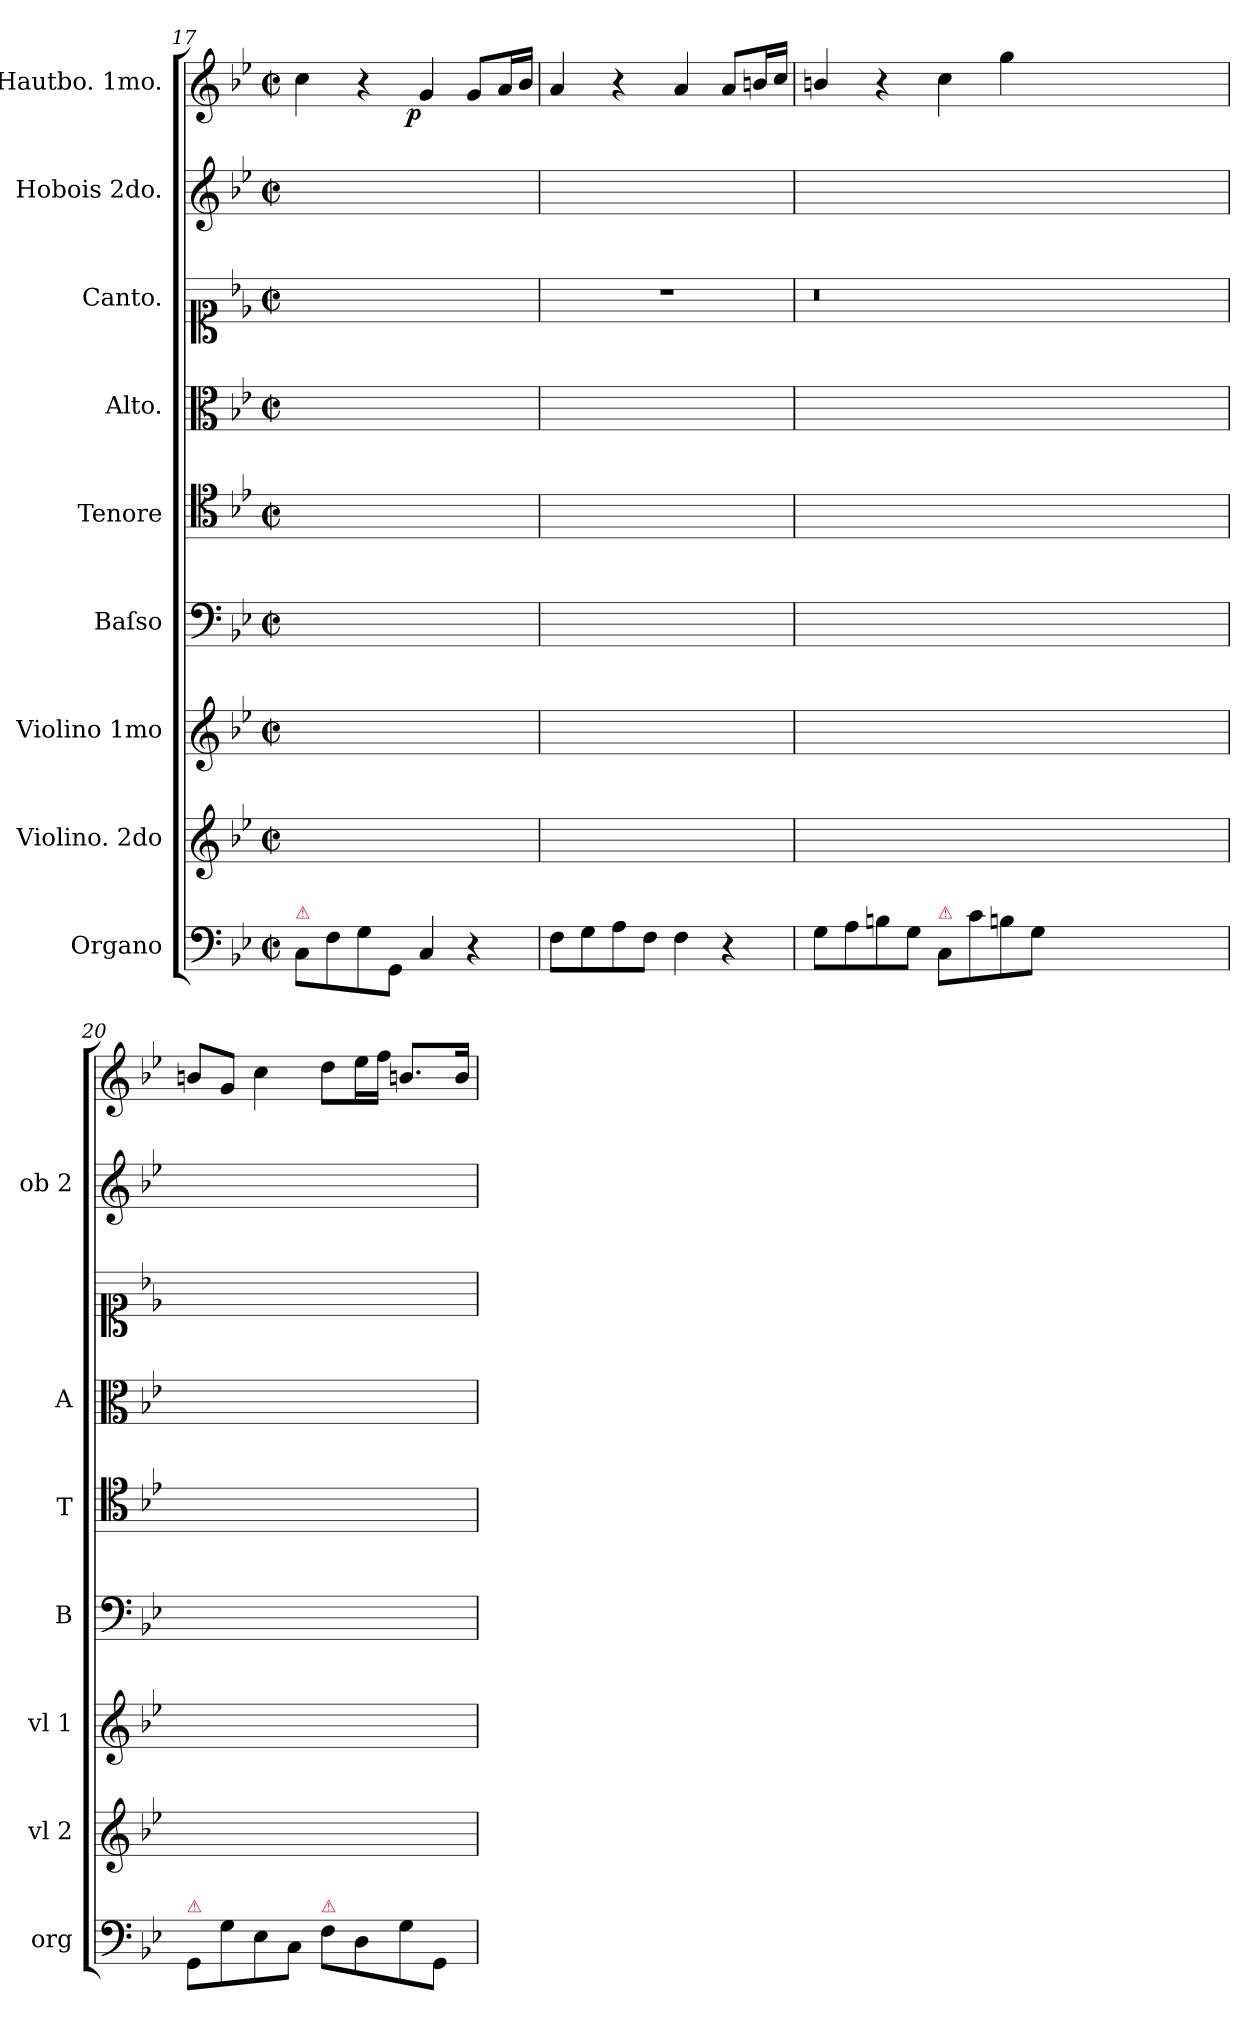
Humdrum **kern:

**kern	**kern	**kern	**kern	**kern	**kern	**kern	**kern	**kern	**dynam
*part9	*part8	*part7	*part6	*part5	*part4	*part3	*part2	*part1	*part1
*staff9	*staff8	*staff7	*staff6	*staff5	*staff4	*staff3	*staff2	*staff1	*staff1
*I"Organo	*I"Violino. 2do	*I"Violino 1mo	*I"Baſso	*I"Tenore	*I"Alto.	*I"Canto.	*I"Hobois 2do.	*I"Hautbo. 1mo.	*
*I'org	*I'vl 2	*I'vl 1	*I'B	*I'T	*I'A	*	*I'ob 2	*	*
*clefF4	*clefG2	*clefG2	*clefF4	*clefC4	*clefC3	*clefC1	*clefG2	*clefG2	*
*k[b-e-]	*k[b-e-]	*k[b-e-]	*k[b-e-]	*k[b-e-]	*k[b-e-]	*k[b-e-]	*k[b-e-]	*k[b-e-]	*
*M2/2	*M2/2	*M2/2	*M2/2	*M2/2	*M2/2	*M2/2	*M2/2	*M2/2	*
*met(c|)	*met(c|)	*met(c|)	*met(c|)	*met(c|)	*met(c|)	*met(c|)	*met(c|)	*met(c|)	*
=17	=17	=17	=17	=17	=17	=17	=17	=17	=17
!LO:TX:a:color=crimson:t=⚠	!	!	!	!	!	!	!	!	!
8C\L	1ryy	1ryy	1ryy	1ryy	1ryy	1ryy	1ryy	4cc\	.
8F\	.	.	.	.	.	.	.	.	.
8G\	.	.	.	.	.	.	.	4r	.
8GG/J	.	.	.	.	.	.	.	.	.
!	!	!	!	!	!	!	!	!	!LO:DY:b:rj
4C/	.	.	.	.	.	.	.	4g/	p
4r	.	.	.	.	.	.	.	8g/L	.
.	.	.	.	.	.	.	.	16a/L	.
.	.	.	.	.	.	.	.	16b-/JJ	.
=18	=18	=18	=18	=18	=18	=18	=18	=18	=18
8F\L	1ryy	1ryy	1ryy	1ryy	1ryy	1r	1ryy	4a/	.
8G\	.	.	.	.	.	.	.	.	.
8A\	.	.	.	.	.	.	.	4r	.
8F\J	.	.	.	.	.	.	.	.	.
4F\	.	.	.	.	.	.	.	4a/	.
4r	.	.	.	.	.	.	.	8a/L	.
.	.	.	.	.	.	.	.	16bn/L	.
.	.	.	.	.	.	.	.	16cc/JJ	.
=19	=19	=19	=19	=19	=19	=19	=19	=19	=19
8G\L	1ryy	1ryy	1ryy	1ryy	1ryy	0.r	1ryy	4bn/	.
8A\	.	.	.	.	.	.	.	.	.
8Bn\	.	.	.	.	.	.	.	4r	.
8G\J	.	.	.	.	.	.	.	.	.
!LO:TX:a:color=crimson:t=⚠	!	!	!	!	!	!	!	!	!
8C/L	.	.	.	.	.	.	.	4cc\	.
8c\	.	.	.	.	.	.	.	.	.
8Bn\	.	.	.	.	.	.	.	4gg\	.
8G\J	.	.	.	.	.	.	.	.	.
0ryy	0ryy	0ryy	0ryy	0ryy	0ryy	.	0ryy	0ryy	.
=20	=20	=20	=20	=20	=20	=20	=20	=20	=20
!LO:TX:a:color=crimson:t=⚠	!	!	!	!	!	!	!	!	!
8GG/L	1ryy	1ryy	1ryy	1ryy	1ryy	1ryy	1ryy	8bn/L	.
8G\	.	.	.	.	.	.	.	8g/J	.
8E-\	.	.	.	.	.	.	.	4cc\	.
8C\J	.	.	.	.	.	.	.	.	.
!LO:TX:a:color=crimson:t=⚠	!	!	!	!	!	!	!	!	!
8F\L	.	.	.	.	.	.	.	8dd\L	.
8D\	.	.	.	.	.	.	.	16ee-\L	.
.	.	.	.	.	.	.	.	16ff\JJ	.
8G\	.	.	.	.	.	.	.	8.bn/L	.
8GG/J	.	.	.	.	.	.	.	.	.
.	.	.	.	.	.	.	.	16b/Jk	.
=	=	=	=	=	=	=	=	=	=
*-	*-	*-	*-	*-	*-	*-	*-	*-	*-
